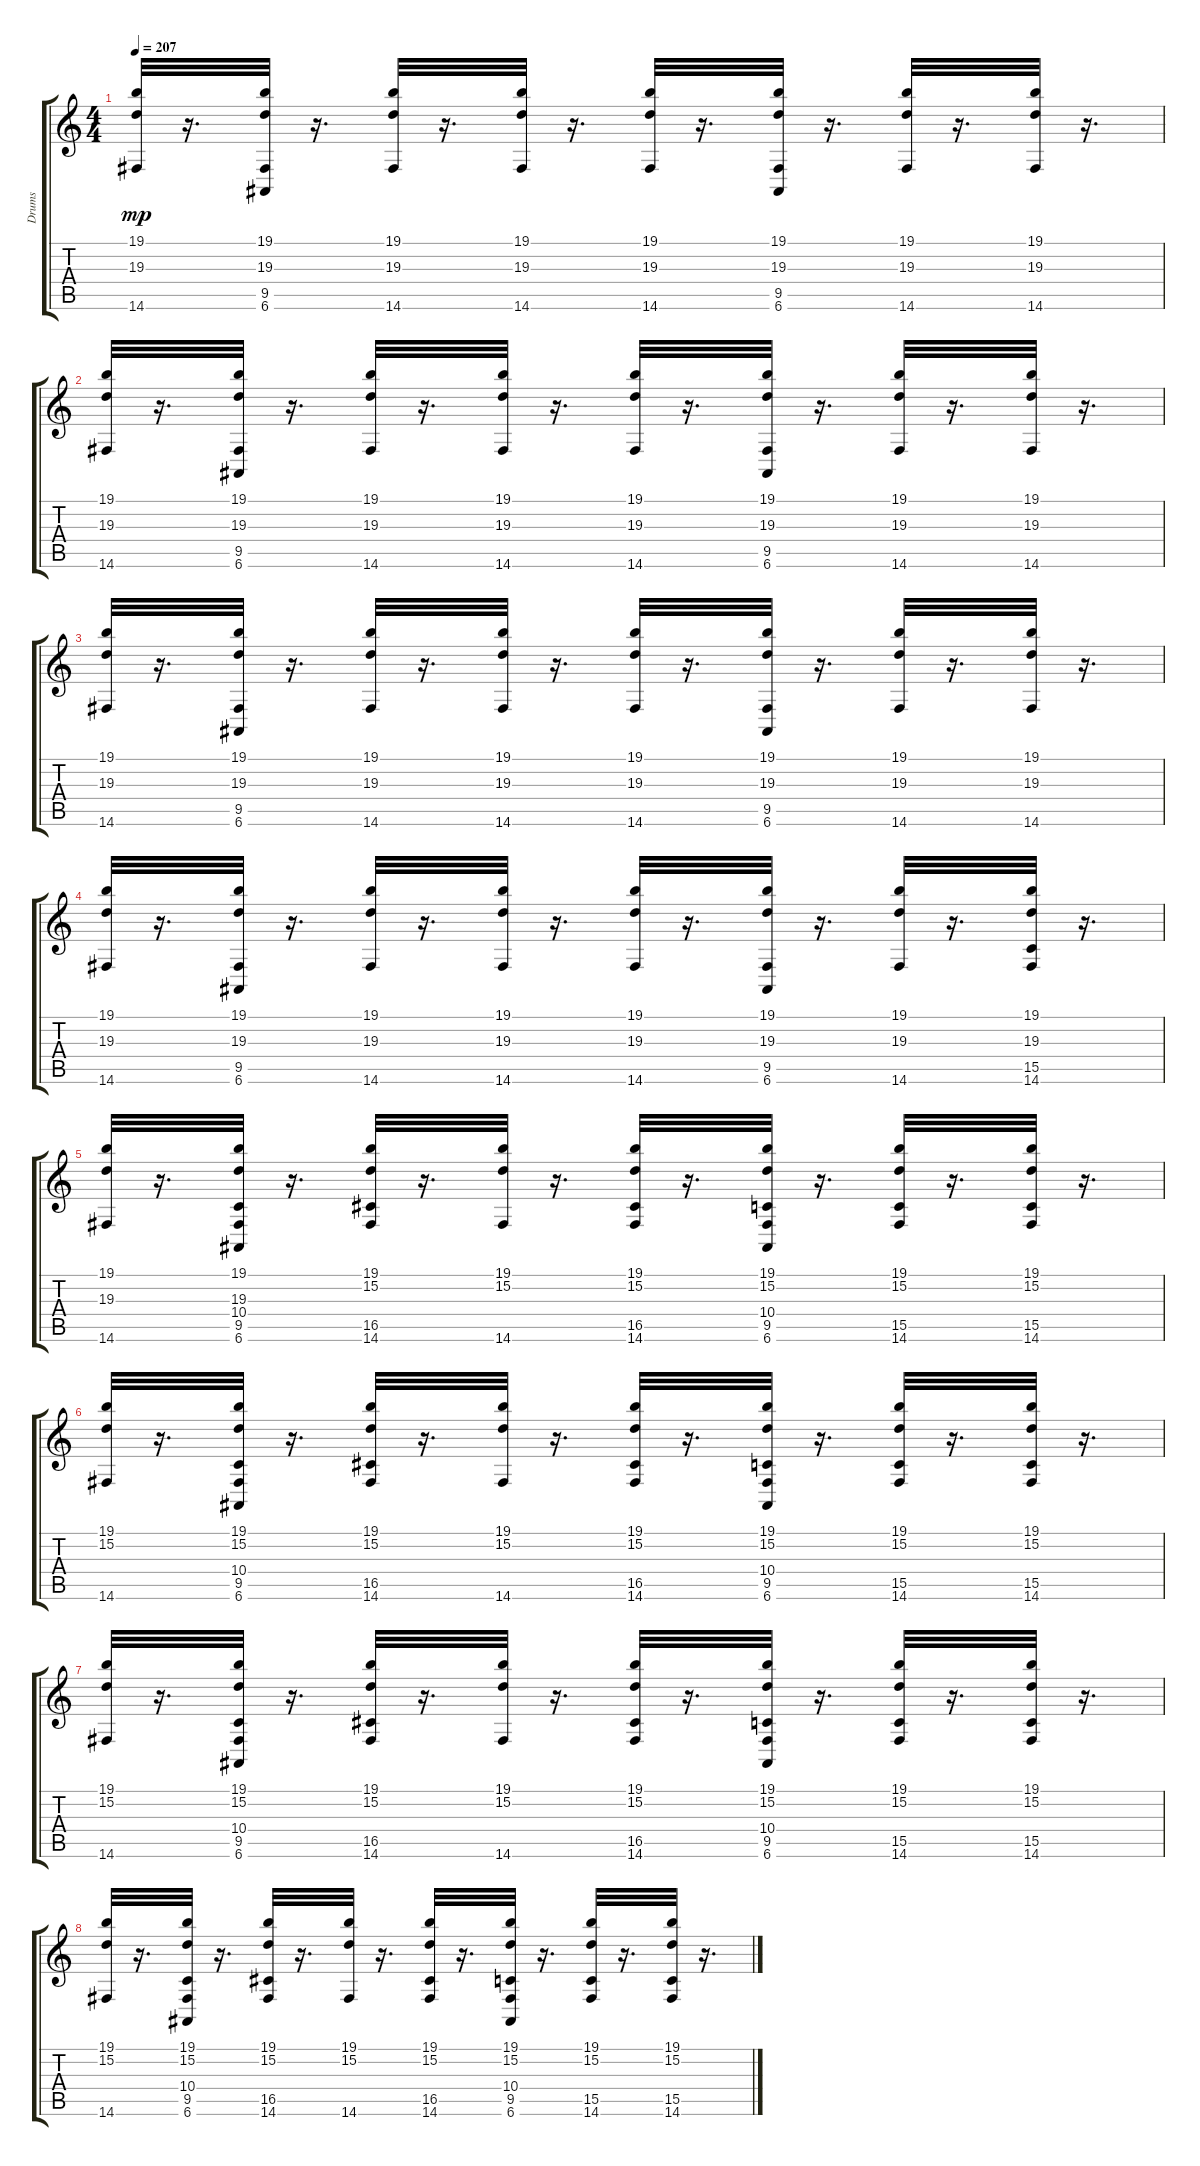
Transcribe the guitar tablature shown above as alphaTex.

\track ("Drums" "Drums") {instrument melodictom}
\staff {score tabs}
\tuning (E4 B3 G3 D3 A2 E2) {hide}
\ts (4 4)
\tempo 207
\clef g2
\ks c
(19.1 19.3 14.6).32{dy mp} r.16{d} (19.1 19.3 9.5 6.6).32 r.16{d} (19.1 19.3 14.6).32 r.16{d} (19.1 19.3 14.6).32 r.16{d} (19.1 19.3 14.6).32 r.16{d} (19.1 19.3 9.5 6.6).32 r.16{d} (19.1 19.3 14.6).32 r.16{d} (19.1 19.3 14.6).32 r.16{d} |
(19.1 19.3 14.6).32 r.16{d} (19.1 19.3 9.5 6.6).32 r.16{d} (19.1 19.3 14.6).32 r.16{d} (19.1 19.3 14.6).32 r.16{d} (19.1 19.3 14.6).32 r.16{d} (19.1 19.3 9.5 6.6).32 r.16{d} (19.1 19.3 14.6).32 r.16{d} (19.1 19.3 14.6).32 r.16{d} |
(19.1 19.3 14.6).32 r.16{d} (19.1 19.3 9.5 6.6).32 r.16{d} (19.1 19.3 14.6).32 r.16{d} (19.1 19.3 14.6).32 r.16{d} (19.1 19.3 14.6).32 r.16{d} (19.1 19.3 9.5 6.6).32 r.16{d} (19.1 19.3 14.6).32 r.16{d} (19.1 19.3 14.6).32 r.16{d} |
(19.1 19.3 14.6).32 r.16{d} (19.1 19.3 9.5 6.6).32 r.16{d} (19.1 19.3 14.6).32 r.16{d} (19.1 19.3 14.6).32 r.16{d} (19.1 19.3 14.6).32 r.16{d} (19.1 19.3 9.5 6.6).32 r.16{d} (19.1 19.3 14.6).32 r.16{d} (19.1 19.3 15.5 14.6).32 r.16{d} |
(19.1 19.3 14.6).32 r.16{d} (19.1 19.3 10.4 9.5 6.6).32 r.16{d} (19.1 15.2 16.5 14.6).32 r.16{d} (19.1 15.2 14.6).32 r.16{d} (19.1 15.2 16.5 14.6).32 r.16{d} (19.1 15.2 10.4 9.5 6.6).32 r.16{d} (19.1 15.2 15.5 14.6).32 r.16{d} (19.1 15.2 15.5 14.6).32 r.16{d} |
(19.1 15.2 14.6).32 r.16{d} (19.1 15.2 10.4 9.5 6.6).32 r.16{d} (19.1 15.2 16.5 14.6).32 r.16{d} (19.1 15.2 14.6).32 r.16{d} (19.1 15.2 16.5 14.6).32 r.16{d} (19.1 15.2 10.4 9.5 6.6).32 r.16{d} (19.1 15.2 15.5 14.6).32 r.16{d} (19.1 15.2 15.5 14.6).32 r.16{d} |
(19.1 15.2 14.6).32 r.16{d} (19.1 15.2 10.4 9.5 6.6).32 r.16{d} (19.1 15.2 16.5 14.6).32 r.16{d} (19.1 15.2 14.6).32 r.16{d} (19.1 15.2 16.5 14.6).32 r.16{d} (19.1 15.2 10.4 9.5 6.6).32 r.16{d} (19.1 15.2 15.5 14.6).32 r.16{d} (19.1 15.2 15.5 14.6).32 r.16{d} |
(19.1 15.2 14.6).32 r.16{d} (19.1 15.2 10.4 9.5 6.6).32 r.16{d} (19.1 15.2 16.5 14.6).32 r.16{d} (19.1 15.2 14.6).32 r.16{d} (19.1 15.2 16.5 14.6).32 r.16{d} (19.1 15.2 10.4 9.5 6.6).32 r.16{d} (19.1 15.2 15.5 14.6).32 r.16{d} (19.1 15.2 15.5 14.6).32 r.16{d}
